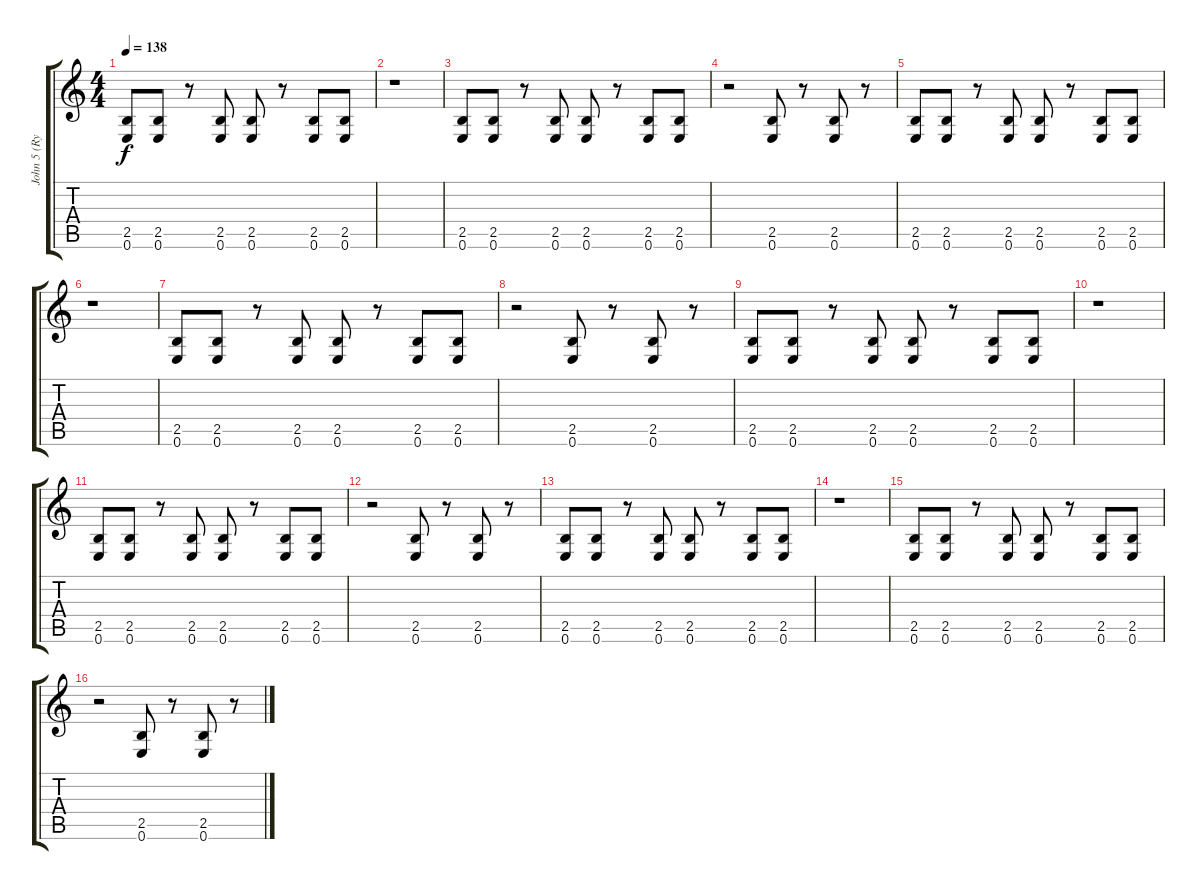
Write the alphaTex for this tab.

\track ("John 5 (Rythmic)" "John 5 (Ry") {instrument distortionguitar}
\staff {score tabs}
\tuning (E4 B3 G3 D3 A2 E2) {hide}
\ts (4 4)
\tempo 138
\clef g2
\ks c
(2.5 0.6).8{dy f} (2.5 0.6).8 r.8 (2.5 0.6).8 (2.5 0.6).8 r.8 (2.5 0.6).8 (2.5 0.6).8 |
r.1 |
(2.5 0.6).8 (2.5 0.6).8 r.8 (2.5 0.6).8 (2.5 0.6).8 r.8 (2.5 0.6).8 (2.5 0.6).8 |
r.2 (2.5 0.6).8 r.8 (2.5 0.6).8 r.8 |
(2.5 0.6).8 (2.5 0.6).8 r.8 (2.5 0.6).8 (2.5 0.6).8 r.8 (2.5 0.6).8 (2.5 0.6).8 |
r.1 |
(2.5 0.6).8 (2.5 0.6).8 r.8 (2.5 0.6).8 (2.5 0.6).8 r.8 (2.5 0.6).8 (2.5 0.6).8 |
r.2 (2.5 0.6).8 r.8 (2.5 0.6).8 r.8 |
(2.5 0.6).8 (2.5 0.6).8 r.8 (2.5 0.6).8 (2.5 0.6).8 r.8 (2.5 0.6).8 (2.5 0.6).8 |
r.1 |
(2.5 0.6).8 (2.5 0.6).8 r.8 (2.5 0.6).8 (2.5 0.6).8 r.8 (2.5 0.6).8 (2.5 0.6).8 |
r.2 (2.5 0.6).8 r.8 (2.5 0.6).8 r.8 |
(2.5 0.6).8 (2.5 0.6).8 r.8 (2.5 0.6).8 (2.5 0.6).8 r.8 (2.5 0.6).8 (2.5 0.6).8 |
r.1 |
(2.5 0.6).8 (2.5 0.6).8 r.8 (2.5 0.6).8 (2.5 0.6).8 r.8 (2.5 0.6).8 (2.5 0.6).8 |
r.2 (2.5 0.6).8 r.8 (2.5 0.6).8 r.8
